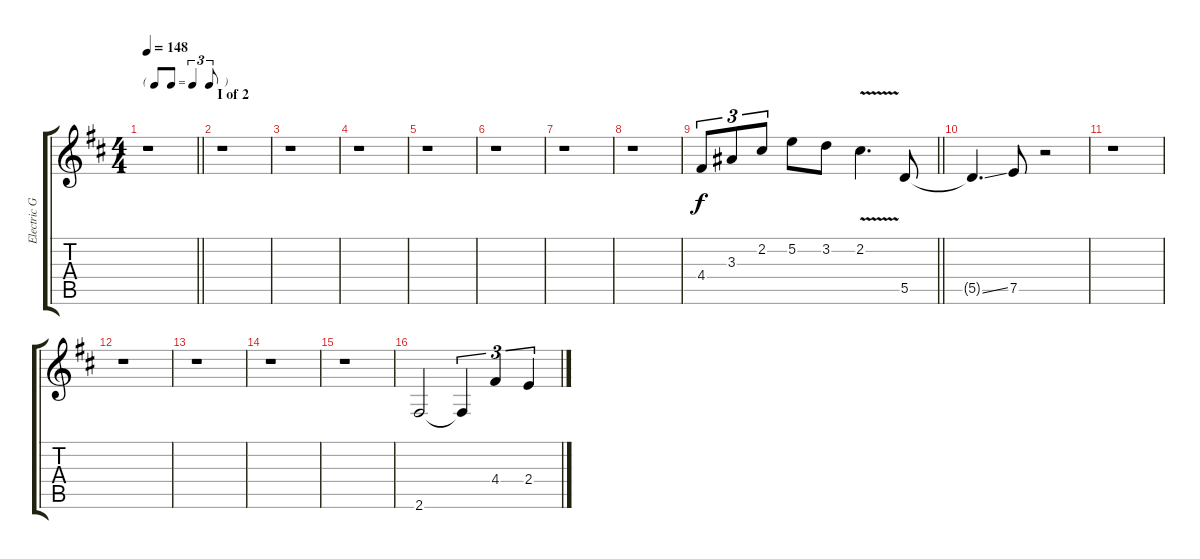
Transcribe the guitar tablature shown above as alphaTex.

\track ("Electric Guitar2" "Electric G") {instrument distortionguitar}
\staff {score tabs}
\tuning (E4 B3 G3 D3 A2 E2) {hide}
\ts (4 4)
\tf triplet8th
\tempo 148
\clef g2
\barLineRight lightlight
\ks bminor
r.1{dy f} |
\section ("" "I of 2")
r.1 |
r.1 |
r.1 |
r.1 |
r.1 |
r.1 |
r.1 |
\barLineRight lightlight
4.4.8{tu (3 2)} 3.3.8{tu (3 2)} 2.2.8{tu (3 2)} 5.2.8 3.2.8 2.2{v}.4{d} 5.5.8 |
5.5{ss t}.4{d} 7.5.8 r.2 |
r.1 |
r.1 |
r.1 |
r.1 |
r.1 |
2.6.2 2.6{t}.4{tu (3 2)} 4.4.4{tu (3 2)} 2.4.4{tu (3 2)}
